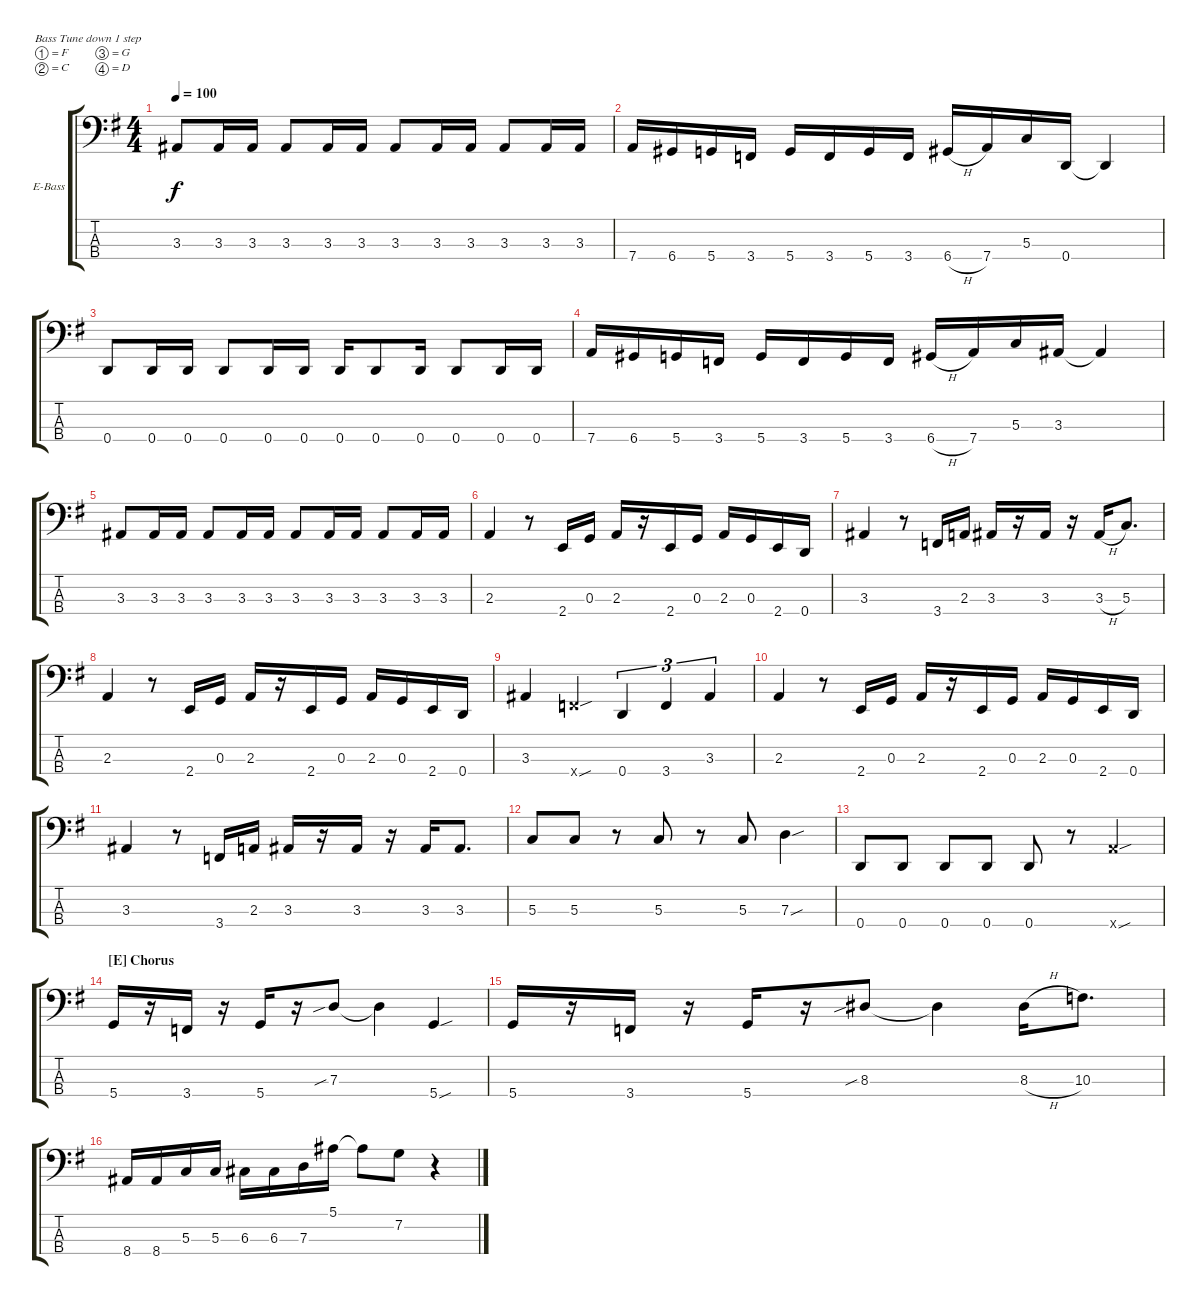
\defaultSystemsLayout 4
\bracketExtendMode groupsimilarinstruments
\firstSystemTrackNameOrientation horizontal
\otherSystemsTrackNameOrientation horizontal
\track ("Bass" "E-Bass") {instrument electricbassfinger}
\staff {score tabs}
\tuning (F2 C2 G1 D1)
\ts (4 4)
\tempo 100
\clef f4
\scale
1.03909
\ks g
3.3.8{dy f} 3.3.16 3.3.16 3.3.8 3.3.16 3.3.16 3.3.8 3.3.16 3.3.16 3.3.8 3.3.16 3.3.16 |
\scale
0.960908 7.4.16 6.4.16 5.4.16 3.4.16 5.4.16 3.4.16 5.4.16 3.4.16 6.4{h}.16 7.4.16 5.3.16 0.4.16 0.4{t}.4 |
\scale
1.03909 0.4.8 0.4.16 0.4.16 0.4.8 0.4.16 0.4.16 0.4.16 0.4.8 0.4.16 0.4.8 0.4.16 0.4.16 |
\scale
0.960908 7.4.16 6.4.16 5.4.16 3.4.16 5.4.16 3.4.16 5.4.16 3.4.16 6.4{h}.16 7.4.16 5.3.16 3.3.16 3.3{t}.4 |
\scale
1.03909 3.3.8 3.3.16 3.3.16 3.3.8 3.3.16 3.3.16 3.3.8 3.3.16 3.3.16 3.3.8 3.3.16 3.3.16 |
\scale
0.960908 2.3.4 r.8 2.4.16 0.3.16 2.3.16 r.16 2.4.16 0.3.16 2.3.16 0.3.16 2.4.16 0.4.16 |
\scale
1.03909 3.3.4 r.8 3.4.16 2.3.16 3.3.16 r.16 3.3.16 r.16 3.3{h}.16 5.3.8{d} |
\scale
0.960908 2.3.4 r.8 2.4.16 0.3.16 2.3.16 r.16 2.4.16 0.3.16 2.3.16 0.3.16 2.4.16 0.4.16 |
\scale
1.03909 3.3.4 3.4{sou x}.4 0.4.4{tu (3 2)} 3.4.4{tu (3 2)} 3.3.4{tu (3 2)} |
\scale
0.960908 2.3.4 r.8 2.4.16 0.3.16 2.3.16 r.16 2.4.16 0.3.16 2.3.16 0.3.16 2.4.16 0.4.16 |
\scale
1.03909 3.3.4 r.8 3.4.16 2.3.16 3.3.16 r.16 3.3.16 r.16 3.3.16 3.3.8{d} |
\scale
0.960908 5.3.8 5.3.8 r.8 5.3.8 r.8 5.3.8 7.3{sou}.4 |
\scale
1.03909 0.4.8 0.4.8 0.4.8 0.4.8 0.4.8 r.8 7.4{sou x}.4 |
\section ("E" "Chorus")
\scale
0.960908 5.4.16 r.16 3.4.16 r.16 5.4.16 r.16 7.3{sib}.8 7.3{t}.4 5.4{sou}.4 |
\scale
1.03909 5.4.16 r.16 3.4.16 r.16 5.4.16 r.16 8.3{sib}.8 8.3{t}.4 8.3{h}.16 10.3.8{d} |
\scale
0.960908 8.4.16 8.4.16 5.3.16 5.3.16 6.3.16 6.3.16 7.3.16 5.1.16 5.1{t}.8 7.2.8 r.4
